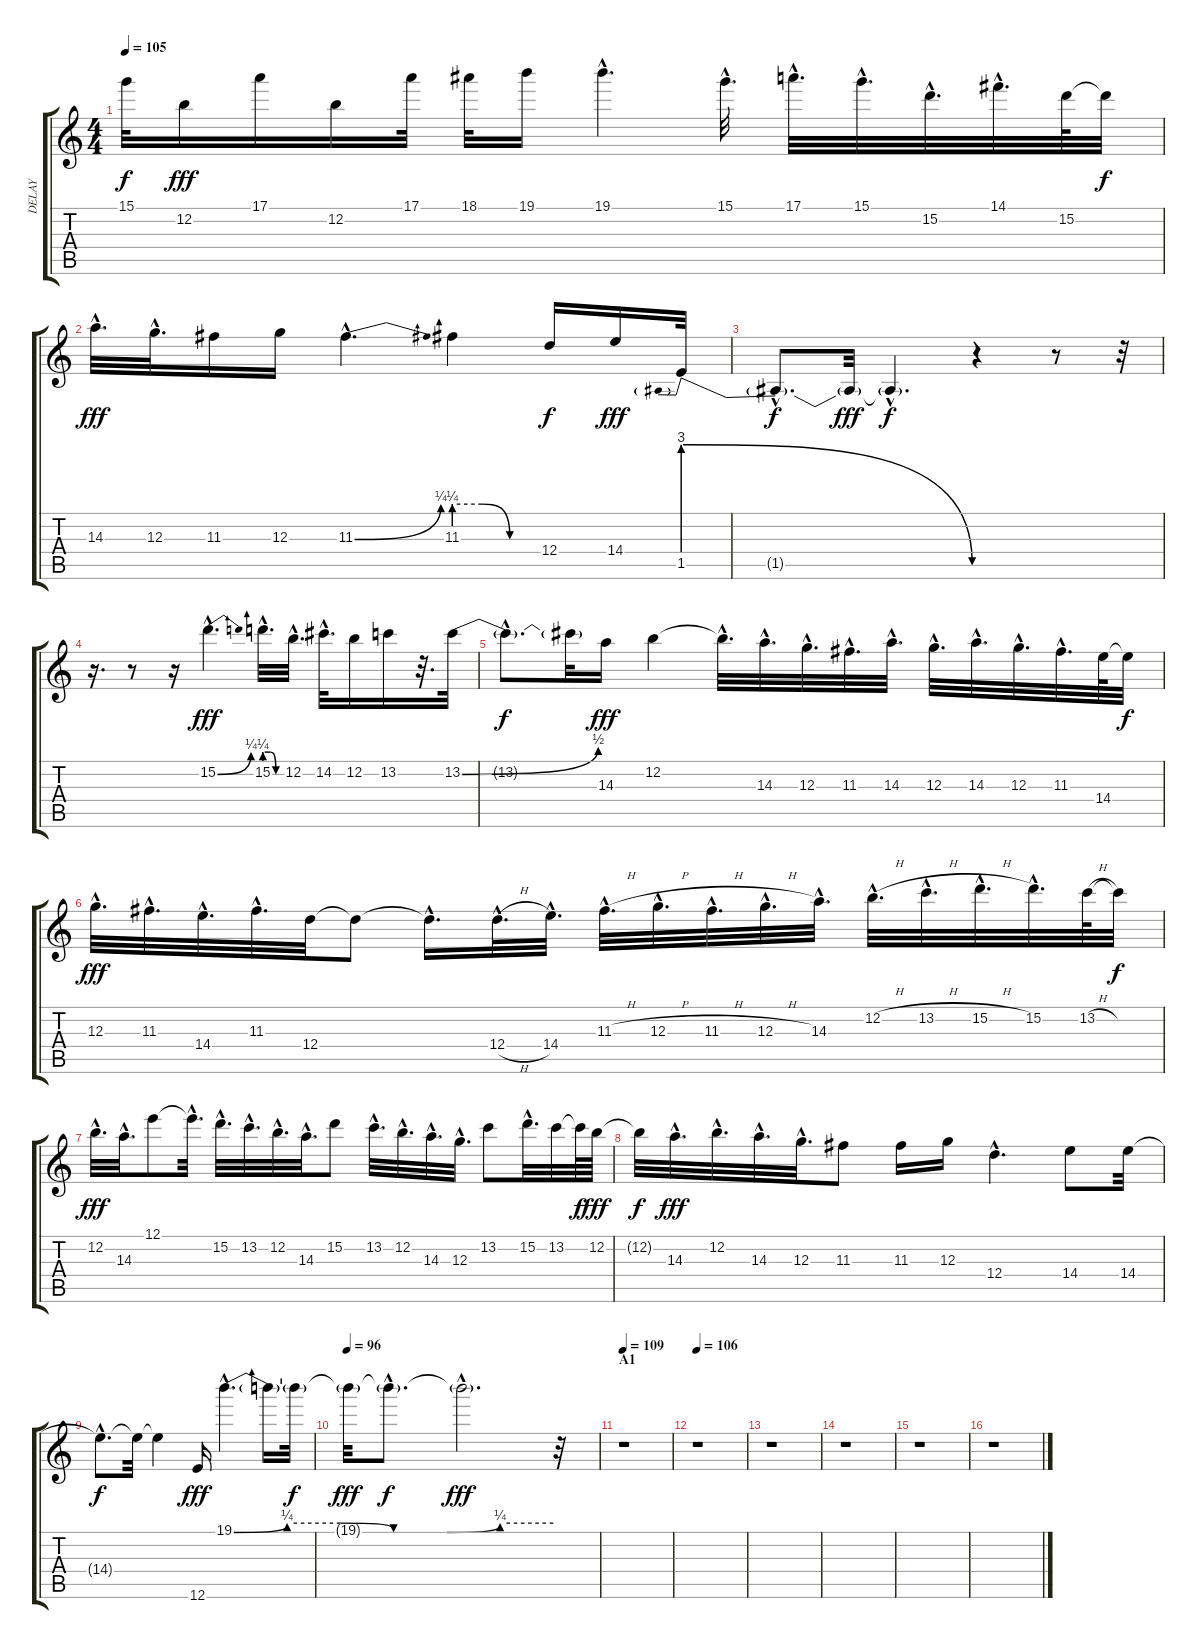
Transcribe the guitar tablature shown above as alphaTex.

\track ("DELAY" "DELAY") {instrument distortionguitar}
\staff {score tabs}
\tuning (E4 B3 G3 D3 A2 E2) {hide}
\ts (4 4)
\tempo 105
\clef g2
\ks c
15.1{t}.32{dy f} 12.2.16{dy fff} 17.1.16 12.2.16 17.1.32 18.1.32 19.1.16 19.1{hac}.4{d} 15.1{hac}.32{d} 17.1{hac}.32{d} 15.1{hac}.32{d} 15.2{hac}.32{d} 14.1{hac}.32{d} 15.2.64 15.2{t}.32{dy f} |
14.3{hac}.32{d dy fff} 12.3{hac}.32{d} 11.3.16 12.3.16 11.3{be (bend 0 0 60 1) hac}.4{d} 11.3{be (custom 0 1 20 1 40 0 60 0)}.4 12.4.16{dy f} 14.4.16{dy fff} 1.5{be (prebendrelease 0 12 60 0)}.32 |
1.5{hac t}.8{d dy f} 1.5{t}.32{dy fff} 1.5{hac t}.4{d dy f} r.4 r.8 r.32 |
r.16{d} r.8 r.16 15.2{be (bend 0 0 60 1) hac}.4{d dy fff} 15.2{be (custom 0 1 20 1 40 0 60 0) hac}.32{d} 12.2{hac}.32{d} 14.2{hac}.32{d} 12.2.16 13.2.16 r.32{d} 13.2{be (bend 0 0 60 2)}.32 |
13.2{hac t}.8{d dy f} 13.2{t}.32 14.3.16{dy fff} 12.2.4 12.2{hac t}.32{d} 14.3{hac}.32{d} 12.3{hac}.32{d} 11.3{hac}.32{d} 14.3{hac}.32{d} 12.3{hac}.32{d} 14.3{hac}.32{d} 12.3{hac}.32{d} 11.3{hac}.32{d} 14.4.64 14.4{t}.32{dy f} |
12.3{hac}.32{d dy fff} 11.3{hac}.32{d} 14.4{hac}.32{d} 11.3{hac}.32{d} 12.4.32 12.4{t}.8 12.4{hac t}.16{d} 12.4{h hac}.32{d} 14.4{hac}.32{d} 11.3{h hac}.32{d} 12.3{h hac}.32{d} 11.3{h hac}.32{d} 12.3{h hac}.32{d} 14.3{hac}.32{d} 12.2{h hac}.32{d} 13.2{h hac}.32{d} 15.2{h hac}.32{d} 15.2{hac}.32{d} 13.2{h}.64 13.2{t}.32{dy f} |
12.2{hac}.32{d dy fff} 14.3{hac}.32{d} 12.1.8 12.1{hac t}.32{d} 15.2{hac}.32{d} 13.2{hac}.32{d} 12.2{hac}.32{d} 14.3{hac}.32{d} 15.2.8 13.2{hac}.32{d} 12.2{hac}.32{d} 14.3{hac}.32{d} 12.3{hac}.32{d} 13.2.8 15.2{hac}.32{d} 13.2.32 13.2{t}.64{dy f} 12.2.64{dy fff} |
12.2{t}.32{dy f} 14.3{hac}.32{d dy fff} 12.2{hac}.32{d} 14.3{hac}.32{d} 12.3{hac}.32{d} 11.3.8 11.3.16 12.3.16 12.4{hac}.4{d} 14.4.8 14.4.32 |
14.4{hac t}.8{d dy f} 14.4{t}.32 14.4{t}.4 12.6.16{dy fff} 19.1{be (custom 0 0 10 1 20 1 30 0 40 0 50 1 60 1) hac}.4{d} 19.1{t}.16 19.1{t}.32{dy f} |
\tempo 96
19.1{t}.32{dy fff} 19.1{hac t}.8{d dy f} 19.1{hac t}.2{d dy fff} r.32 |
\section ("" "A1")
\tempo 109
r.1 |
\tempo 106
r.1 |
r.1 |
r.1 |
r.1 |
r.1
